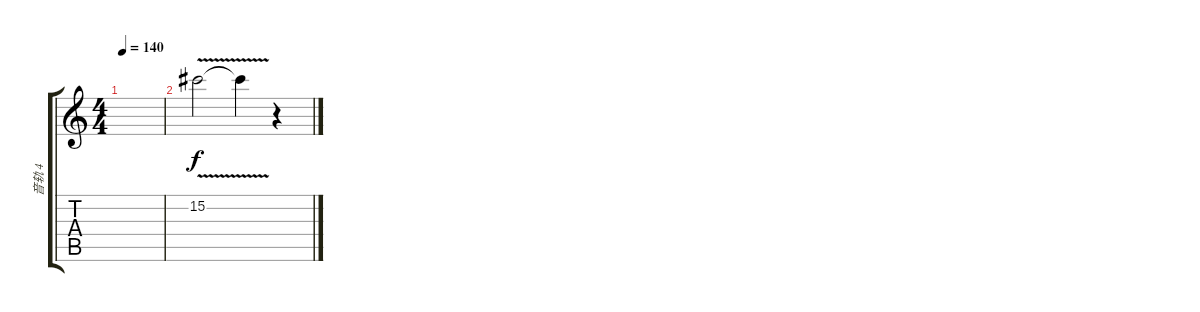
\track ("音轨 4" "音轨 4") {instrument distortionguitar}
\staff {score tabs}
\tuning (Eb4 Bb3 Gb3 Db3 Ab2 Eb2) {hide}
\ts (4 4)
\tempo 140
\clef g2
\ks c
|
15.2{v}.2 15.2{t}.4 r.4
